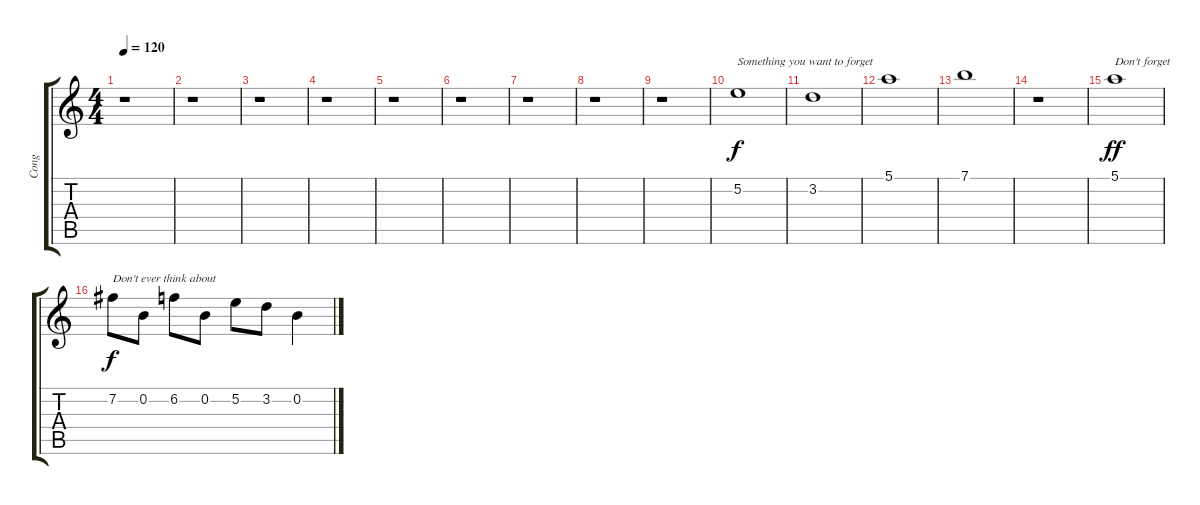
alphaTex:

\track ("Cong" "Cong") {instrument acousticguitarsteel}
\staff {score tabs}
\tuning (E4 B3 G3 D3 A2 E2) {hide}
\ts (4 4)
\tempo 120
\clef g2
\ks c
r.1{dy f instrument acousticguitarsteel} |
r.1 |
r.1 |
r.1 |
r.1 |
r.1 |
r.1 |
r.1 |
r.1 |
5.2.1{txt "Something you want to forget"} |
3.2.1 |
5.1.1 |
7.1.1 |
r.1 |
5.1.1{txt "Don't forget" dy ff} |
7.2.8{txt "Don't ever think about" dy f} 0.2.8 6.2.8 0.2.8 5.2.8 3.2.8 0.2.4
